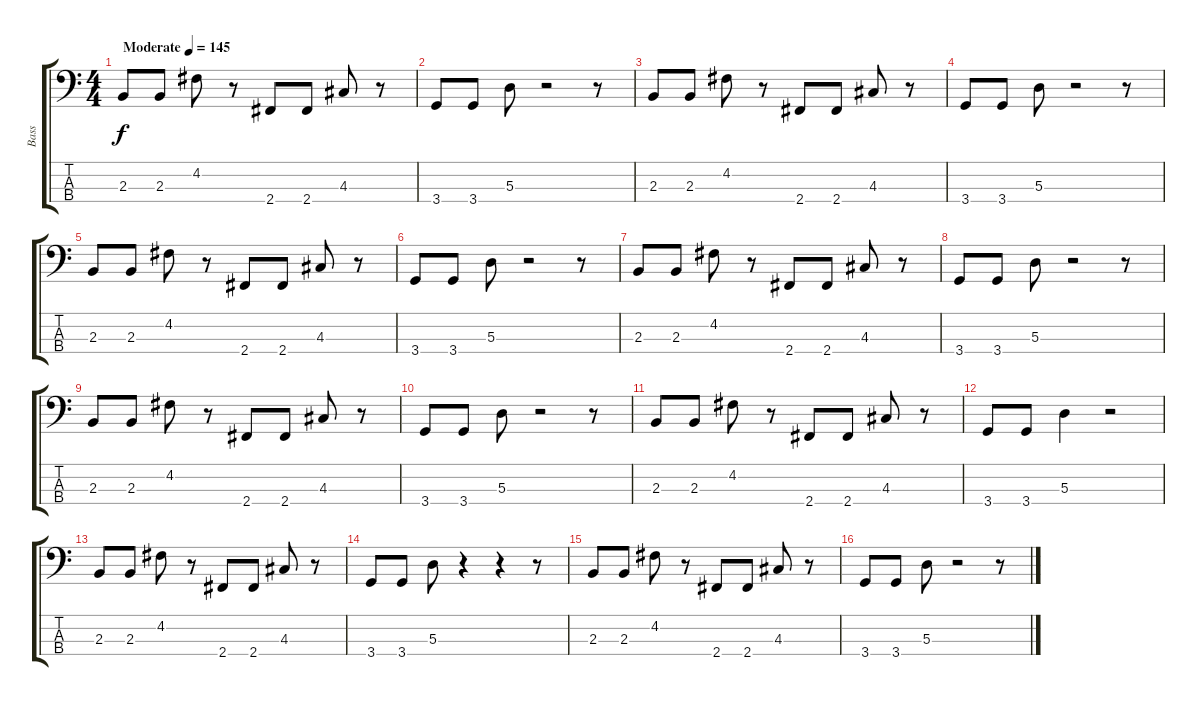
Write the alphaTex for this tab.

\track ("Bass" "Bass") {instrument electricbassfinger}
\staff {score tabs}
\tuning (G2 D2 A1 E1) {hide}
\ts (4 4)
\tempo (145 "Moderate")
\clef f4
\ks c
2.3.8{dy f instrument electricbassfinger} 2.3.8 4.2.8 r.8 2.4.8 2.4.8 4.3.8 r.8 |
3.4.8 3.4.8 5.3.8 r.2 r.8 |
2.3.8 2.3.8 4.2.8 r.8 2.4.8 2.4.8 4.3.8 r.8 |
3.4.8 3.4.8 5.3.8 r.2 r.8 |
2.3.8 2.3.8 4.2.8 r.8 2.4.8 2.4.8 4.3.8 r.8 |
3.4.8 3.4.8 5.3.8 r.2 r.8 |
2.3.8 2.3.8 4.2.8 r.8 2.4.8 2.4.8 4.3.8 r.8 |
3.4.8 3.4.8 5.3.8 r.2 r.8 |
2.3.8 2.3.8 4.2.8 r.8 2.4.8 2.4.8 4.3.8 r.8 |
3.4.8 3.4.8 5.3.8 r.2 r.8 |
2.3.8 2.3.8 4.2.8 r.8 2.4.8 2.4.8 4.3.8 r.8 |
3.4.8 3.4.8 5.3.4 r.2 |
2.3.8 2.3.8 4.2.8 r.8 2.4.8 2.4.8 4.3.8 r.8 |
3.4.8 3.4.8 5.3.8 r.4 r.4 r.8 |
2.3.8 2.3.8 4.2.8 r.8 2.4.8 2.4.8 4.3.8 r.8 |
3.4.8 3.4.8 5.3.8 r.2 r.8
